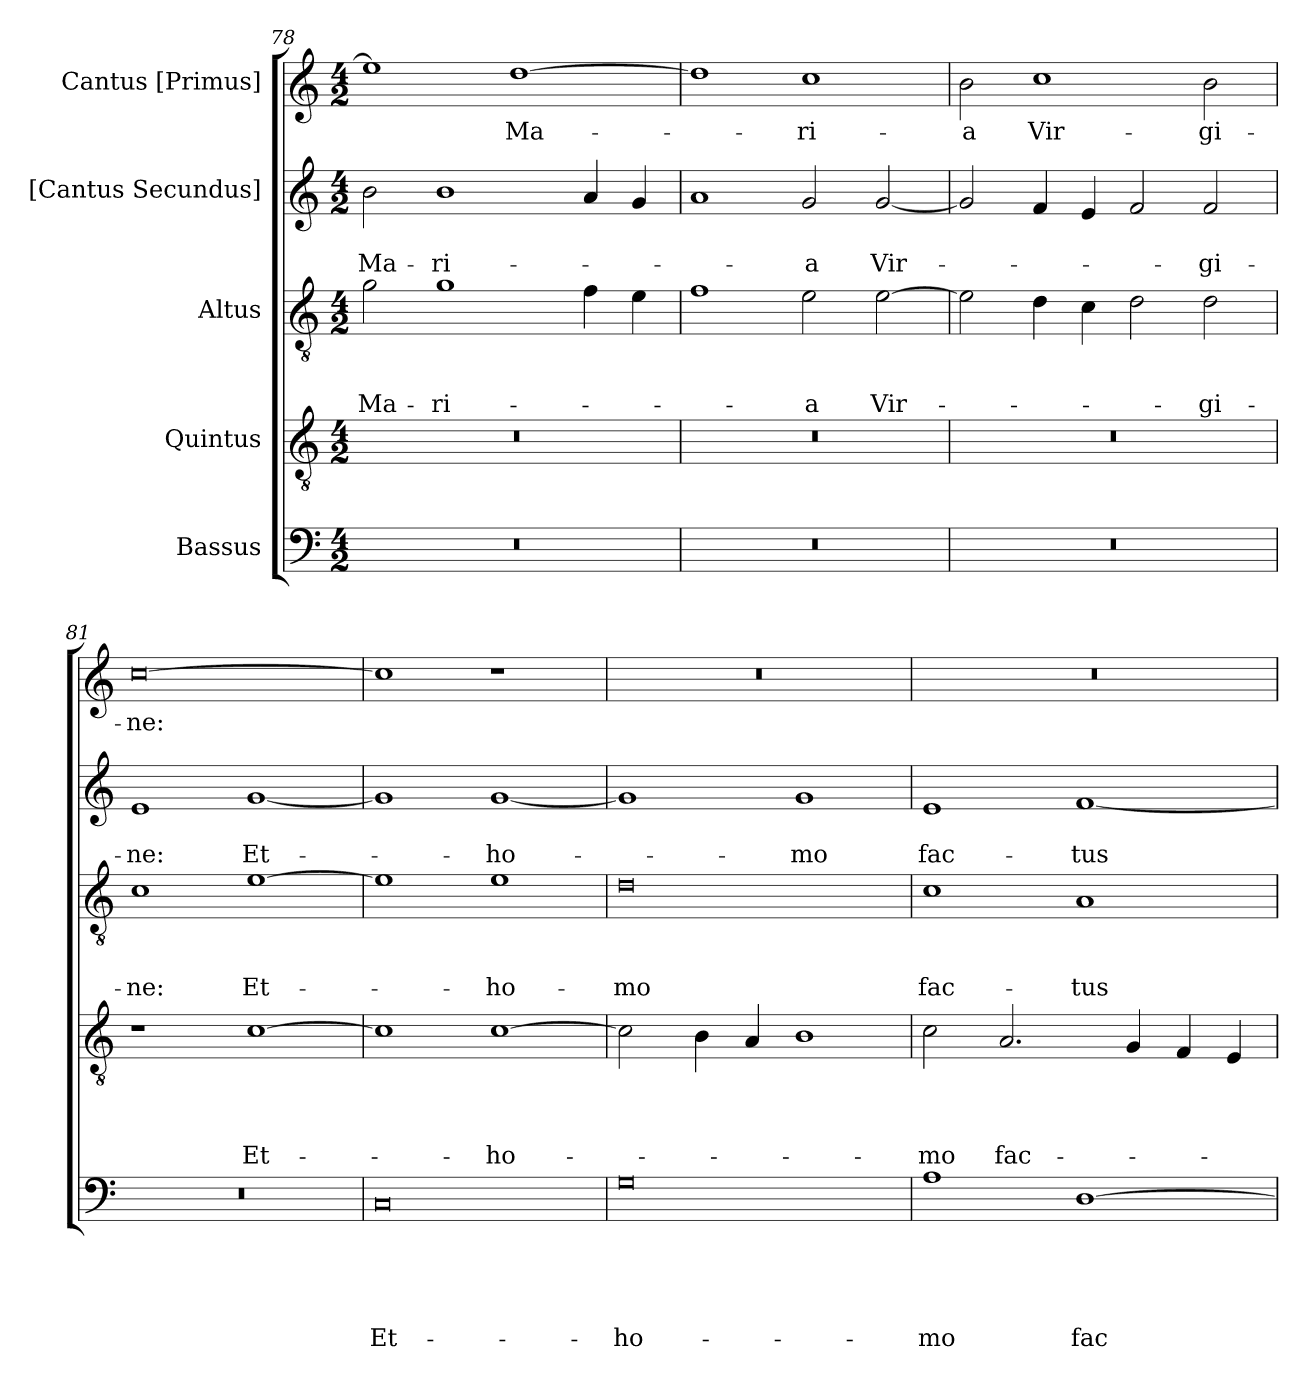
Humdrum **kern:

**kern	**text	**text	**text	**text	**text	**kern	**text	**text	**text	**text	**kern	**text	**text	**text	**kern	**text	**text	**kern	**text
*part5	*part5	*part5	*part5	*part5	*part5	*part4	*part4	*part4	*part4	*part4	*part3	*part3	*part3	*part3	*part2	*part2	*part2	*part1	*part1
*staff5	*staff5	*staff5	*staff5	*staff5	*staff5	*staff4	*staff4	*staff4	*staff4	*staff4	*staff3	*staff3	*staff3	*staff3	*staff2	*staff2	*staff2	*staff1	*staff1
*I"Bassus	*	*	*	*	*	*I"Quintus	*	*	*	*	*I"Altus	*	*	*	*I"[Cantus Secundus]	*	*	*I"Cantus [Primus]	*
*clefF4	*	*	*	*	*	*clefGv2	*	*	*	*	*clefGv2	*	*	*	*clefG2	*	*	*clefG2	*
*k[]	*	*	*	*	*	*k[]	*	*	*	*	*k[]	*	*	*	*k[]	*	*	*k[]	*
*M4/2	*	*	*	*	*	*M4/2	*	*	*	*	*M4/2	*	*	*	*M4/2	*	*	*M4/2	*
=78	=78	=78	=78	=78	=78	=78	=78	=78	=78	=78	=78	=78	=78	=78	=78	=78	=78	=78	=78
0r	.	.	.	.	.	0r	.	.	.	.	2g\	.	.	Ma-	2b\	.	Ma-	1ee\]	.
.	.	.	.	.	.	.	.	.	.	.	1g\	.	.	-ri-	1b\	.	-ri-	.	.
.	.	.	.	.	.	.	.	.	.	.	.	.	.	.	.	.	.	[1dd\	Ma-
.	.	.	.	.	.	.	.	.	.	.	4f\	.	.	.	4a/	.	.	.	.
.	.	.	.	.	.	.	.	.	.	.	4e\	.	.	.	4g/	.	.	.	.
=79	=79	=79	=79	=79	=79	=79	=79	=79	=79	=79	=79	=79	=79	=79	=79	=79	=79	=79	=79
0r	.	.	.	.	.	0r	.	.	.	.	1f\	.	.	.	1a/	.	.	1dd\]	.
.	.	.	.	.	.	.	.	.	.	.	2e\	.	.	-a	2g/	.	-a	1cc\	-ri-
.	.	.	.	.	.	.	.	.	.	.	[2e\	.	.	Vir-	[2g/	.	Vir-	.	.
=80	=80	=80	=80	=80	=80	=80	=80	=80	=80	=80	=80	=80	=80	=80	=80	=80	=80	=80	=80
0r	.	.	.	.	.	0r	.	.	.	.	2e\]	.	.	.	2g/]	.	.	2b\	-a
.	.	.	.	.	.	.	.	.	.	.	4d\	.	.	.	4f/	.	.	1cc\	Vir-
.	.	.	.	.	.	.	.	.	.	.	4c\	.	.	.	4e/	.	.	.	.
.	.	.	.	.	.	.	.	.	.	.	2d\	.	.	.	2f/	.	.	.	.
.	.	.	.	.	.	.	.	.	.	.	2d\	.	.	-gi-	2f/	.	-gi-	2b\	-gi-
=81	=81	=81	=81	=81	=81	=81	=81	=81	=81	=81	=81	=81	=81	=81	=81	=81	=81	=81	=81
0r	.	.	.	.	.	1r	.	.	.	.	1c\	.	.	-ne:	1e/	.	-ne:	[0cc\	-ne:
.	.	.	.	.	.	[1c\	.	.	.	Et-	[1e\	.	.	Et-	[1g/	.	Et-	.	.
=82	=82	=82	=82	=82	=82	=82	=82	=82	=82	=82	=82	=82	=82	=82	=82	=82	=82	=82	=82
0C/	.	.	.	.	Et-	1c\]	.	.	.	.	1e\]	.	.	.	1g/]	.	.	1cc\]	.
.	.	.	.	.	.	[1c\	.	.	.	ho-	1e\	.	.	ho-	[1g/	.	ho-	1r	.
=83	=83	=83	=83	=83	=83	=83	=83	=83	=83	=83	=83	=83	=83	=83	=83	=83	=83	=83	=83
0G\	.	.	.	.	ho-	2c\]	.	.	.	.	0d\	.	.	-mo	1g/]	.	.	0r	.
.	.	.	.	.	.	4B\	.	.	.	.	.	.	.	.	.	.	.	.	.
.	.	.	.	.	.	4A/	.	.	.	.	.	.	.	.	.	.	.	.	.
.	.	.	.	.	.	1B\	.	.	.	.	.	.	.	.	1g/	.	-mo	.	.
=84	=84	=84	=84	=84	=84	=84	=84	=84	=84	=84	=84	=84	=84	=84	=84	=84	=84	=84	=84
1A\	.	.	.	.	-mo	2c\	.	.	.	-mo	1c\	.	.	fac-	1e/	.	fac-	0r	.
.	.	.	.	.	.	2.A/	.	.	.	fac-	.	.	.	.	.	.	.	.	.
[1D\	.	.	.	.	fac-	.	.	.	.	.	1A/	.	.	-tus	[1f/	.	-tus	.	.
.	.	.	.	.	.	4G/	.	.	.	.	.	.	.	.	.	.	.	.	.
.	.	.	.	.	.	4F/	.	.	.	.	.	.	.	.	.	.	.	.	.
.	.	.	.	.	.	4E/	.	.	.	.	.	.	.	.	.	.	.	.	.
=	=	=	=	=	=	=	=	=	=	=	=	=	=	=	=	=	=	=	=
*-	*-	*-	*-	*-	*-	*-	*-	*-	*-	*-	*-	*-	*-	*-	*-	*-	*-	*-	*-
